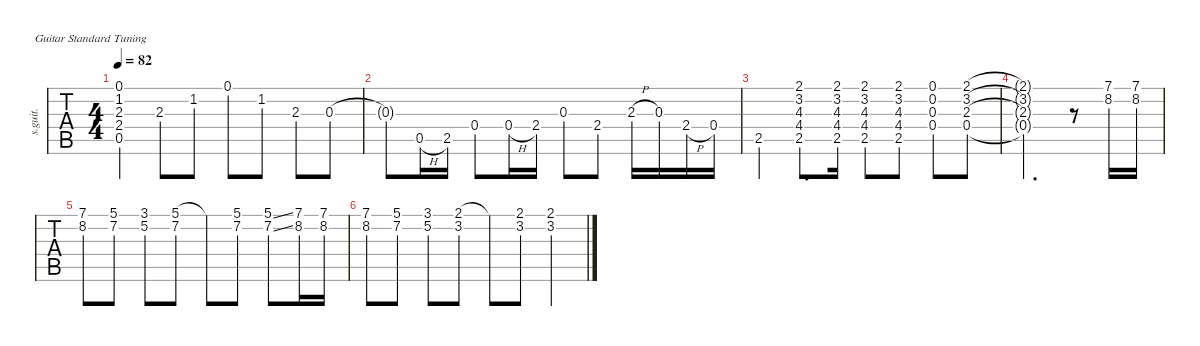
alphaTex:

\defaultSystemsLayout 4
\hideDynamics
\bracketExtendMode nobrackets
\track ("Guitar Acoustic 1" "s.guit.") {solo instrument acousticguitarsteel}
\staff {tabs}
\tuning (E4 B3 G3 D3 A2 E2)
\ts (4 4)
\tempo 82
\clef g2
\ks eminor
(0.1{acc forcenatural} 1.2{acc forcenatural} 2.3{acc forcenatural} 2.4{acc forcenatural} 0.5{acc forcenatural}).4{dy mf beam Up} 2.3{acc forcenatural}.8{beam Down} 1.2{acc forcenatural}.8{beam Down} 0.1{acc forcenatural}.8{beam Down} 1.2{acc forcenatural}.8{beam Down} 2.3{acc forcenatural}.8{beam Up} 0.3{acc forcenatural}.8{beam Up} |
0.3{t acc forcenatural}.8{beam Up} 0.5{h acc forcenatural}.16{beam Up} 2.5{acc forcenatural}.16{beam Up} 0.4{acc forcenatural}.8{beam Up} 0.4{h acc forcenatural}.16{beam Up} 2.4{acc forcenatural}.16{beam Up} 0.3{acc forcenatural}.8{beam Up} 2.4{acc forcenatural}.8{beam Up} 2.3{h acc forcenatural}.16{beam Up} 0.3{acc forcenatural}.16{beam Up} 2.4{h acc forcenatural}.16{beam Up} 0.4{acc forcenatural}.16{beam Up} |
2.5{acc forcenatural}.4{beam Up} (2.1{acc #} 3.2{acc forcenatural} 4.3{acc forcenatural} 4.4{acc #} 2.5{acc forcenatural}).8{d beam Up} (2.1{acc #} 3.2{acc forcenatural} 4.3{acc forcenatural} 4.4{acc #} 2.5{acc forcenatural}).16{beam Up} (2.1{acc #} 3.2{acc forcenatural} 4.3{acc forcenatural} 4.4{acc #} 2.5{acc forcenatural}).8{beam Up} (2.1{acc #} 3.2{acc forcenatural} 4.3{acc forcenatural} 4.4{acc #} 2.5{acc forcenatural}).8{beam Up} (0.1{acc forcenatural} 0.2{acc forcenatural} 0.3{acc forcenatural} 0.4{acc forcenatural}).8{beam Up} (2.1{acc #} 3.2{acc forcenatural} 2.3{acc forcenatural} 0.4{acc forcenatural}).8{beam Up} |
(2.1{t acc #} 3.2{t acc forcenatural} 2.3{t acc forcenatural} 0.4{t acc forcenatural}).2{d beam Up} r.8{beam Down} (7.1{acc forcenatural} 8.2{acc forcenatural}).16{beam Down} (7.1{acc forcenatural} 8.2{acc forcenatural}).16{beam Down} |
(7.1{acc forcenatural} 8.2{acc forcenatural}).8{beam Down} (5.1{acc forcenatural} 7.2{acc #}).8{beam Down} (3.1{acc forcenatural} 5.2{acc forcenatural}).8{beam Down} (5.1{acc forcenatural} 7.2{acc #}).8{beam Down} 5.1{t acc forcenatural}.8{beam Down} (5.1{acc forcenatural} 7.2{acc #}).8{beam Down} (5.1{ss acc forcenatural} 7.2{ss acc #}).8{beam Down} (7.1{acc forcenatural} 8.2{acc forcenatural}).16{beam Down} (7.1{acc forcenatural} 8.2{acc forcenatural}).16{beam Down} |
(7.1{acc forcenatural} 8.2{acc forcenatural}).8{beam Down} (5.1{acc forcenatural} 7.2{acc #}).8{beam Down} (3.1{acc forcenatural} 5.2{acc forcenatural}).8{beam Down} (2.1{acc #} 3.2{acc forcenatural}).8{beam Down} 2.1{t acc #}.8{beam Down} (2.1{acc #} 3.2{acc forcenatural}).8{beam Down} (2.1{acc #} 3.2{acc forcenatural}).4{beam Down}
